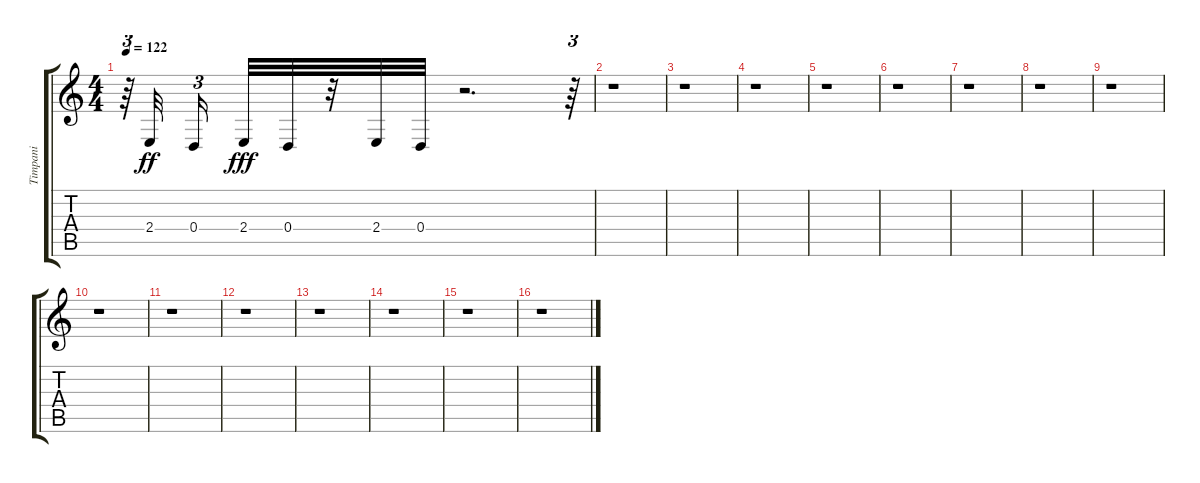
\track ("Timpani" "Timpani") {instrument timpani}
\staff {score tabs}
\tuning (E4 B3 G3 D3 A2 E2) {hide}
\ts (4 4)
\tempo 122
\clef g2
\ks c
r.64{tu (3 2) dy ff} 2.4.32{beam splitsecondary} 0.4.16{tu (3 2) beam splitsecondary} 2.4.32{dy fff} 0.4.32 r.32 2.4.32 0.4.32 r.2{d} r.64{tu (3 2)} |
r.1 |
r.1 |
r.1 |
r.1 |
r.1 |
r.1 |
r.1 |
r.1 |
r.1 |
r.1 |
r.1 |
r.1 |
r.1 |
r.1 |
r.1
